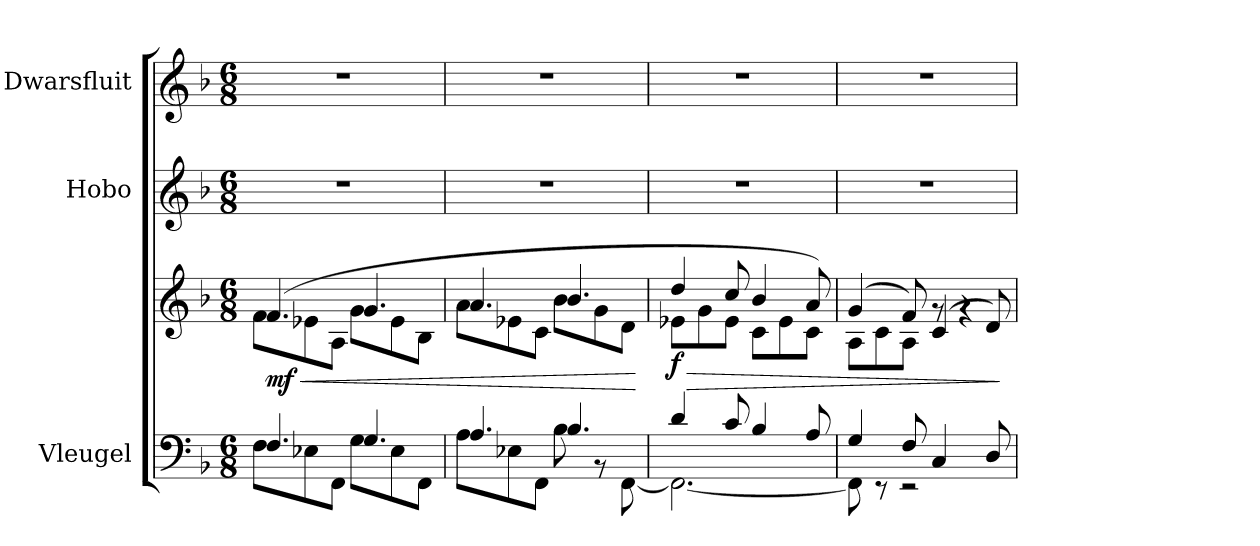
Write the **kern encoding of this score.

**kern	**kern	**dynam	**kern	**kern
*part3	*part3	*part3	*part2	*part1
*staff4	*staff3	*staff3/4	*staff2	*staff1
*I"Vleugel	*	*	*I"Hobo	*I"Dwarsfluit
*	*	*	*I'Ob.	*I'Fl.
*clefF4	*clefG2	*	*clefG2	*clefG2
*k[b-]	*k[b-]	*	*k[b-]	*k[b-]
*M6/8	*M6/8	*	*M6/8	*M6/8
*MM150	*MM150	*	*MM150	*MM150
=1	=1	=1	=1	=1
*^	*	*	*	*
!	!	!	!LO:HP:b	!	!
*	*	*^	*	*	*
!	!	!	!	!LO:DY:n=1:b	!	!
4.F/	8F\L	(4.f/	8f\L	< mf	2.r	2.r
.	8E-X\	.	8e-X\	.	.	.
.	8FF\J	.	8A\J	.	.	.
4.G/	8G\L	4.g/	8g\L	.	.	.
.	8E-\	.	8e-\	.	.	.
.	8FF\J	.	8B-\J	.	.	.
=2	=2	=2	=2	=2	=2	=2
4.A/	8A\L	4.a/	8a\L	.	2.r	2.r
.	8E-X\	.	8e-X\	.	.	.
.	8FF\J	.	8c\J	.	.	.
4.B-/	8B-\	4.b-/	8b-\L	.	.	.
.	8r	.	8g\	.	.	.
.	[8FF\	.	8d\J	.	.	.
*v	*v	*	*	*	*	*
*	*v	*v	*	*	*
.	.	[	.	.
=3	=3	=3	=3	=3
*^	*	*	*	*
!	!	!	!LO:HP:b	!	!
*	*	*^	*	*	*
!	!	!	!	!LO:DY:n=1:b	!	!
4d/	2.FF\_	4dd/	8e-X\L	> f	2.r	2.r
.	.	.	8g\	.	.	.
8c/	.	8cc/	8e-\J	.	.	.
4B-/	.	4b-/	8c\L	.	.	.
.	.	.	8e-\	.	.	.
8A/	.	8a/)	8c\J	.	.	.
=4	=4	=4	=4	=4	=4	=4
4G/	8FF\]	(4g/	8A\L	.	2.r	2.r
.	8r	.	8c\	.	.	.
8F/	2r	8f/)	8A\J	.	.	.
4C/	.	(4c/	8rg	.	.	.
.	.	.	4rg	.	.	.
8D/	.	8d/)	.	.	.	.
*v	*v	*	*	*	*	*
*	*v	*v	*	*	*
.	.	]	.	.
=	=	=	=	=
*-	*-	*-	*-	*-
